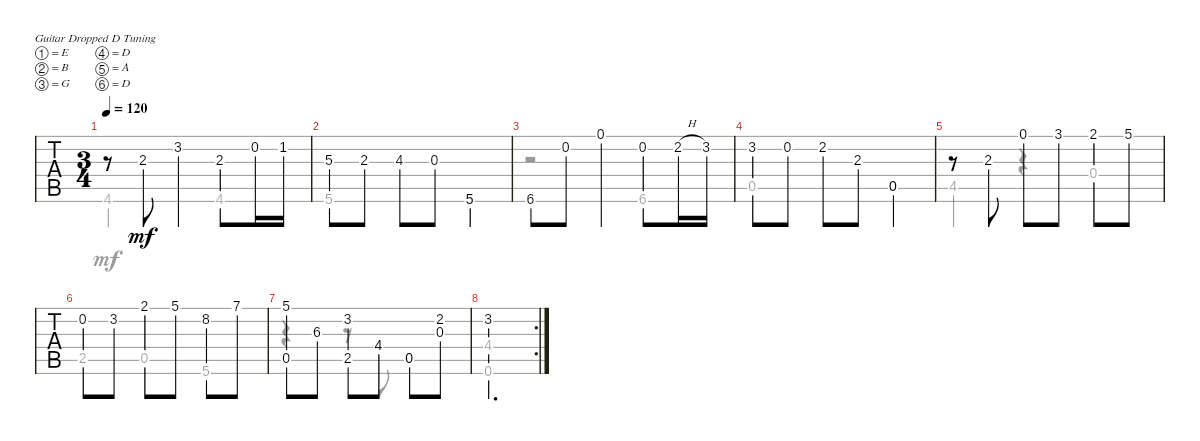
\defaultSystemsLayout 4
\bracketExtendMode groupsimilarinstruments
\singleTrackTrackNamePolicy hidden
\multiTrackTrackNamePolicy hidden
\firstSystemTrackNameOrientation horizontal
\otherSystemsTrackNameOrientation horizontal
\track ("Steel Guitar" "S-Gt") {instrument acousticguitarsteel}
\staff {tabs}
\tuning (E4 B3 G3 D3 A2 D2)
\voice
\ts (3 4)
\tempo 120
\clef g2
\ks d
r.8{dy mf} 2.3{lf 2}.8 3.2{lf 3}.4 2.3.8 0.2.16 1.2.16 |
5.3{lf 5}.8 2.3{lf 2}.8 4.3{lf 3}.8 0.3.8 5.6{lf 4}.4 |
6.6.8 0.2.8 0.1.4 0.2.8 2.2{h lf 4}.16 3.2{lf 5}.16 |
3.2{lf 5}.8 0.2.8 2.2.8 2.3.8 0.5.4 |
r.8 2.3.8 0.1.8 3.1{lf 3}.8 2.1{lf 2}.8 5.1{lf 5}.8 |
0.2.8 3.2{lf 4}.8 2.1.8 5.1{lf 2}.8 8.2{lf 5}.8 7.1{lf 4}.8 |
(5.1{lf 3} 0.5).8 6.3.8 (3.2{lf 3} 2.5).8 4.4{lf 4}.8 0.5.8 (2.2 0.3).8 |
\rc 2
3.2{lf 3}.2{d}
\voice
\clef g2
\ottava regular
\simile none
\ks d
4.6.2{dy mf} 4.6.4 |
5.6{lf 4}.2 5.6{lf 4}.4 |
r.2 6.6{lf 3}.4 |
0.5.2 0.5.4 |
4.5{lf 4}.4 r.4 0.4.4 |
2.5{lf 2}.4 0.5.4 5.6{lf 2}.4 |
r.4 r.8 4.4{lf 4}.8 0.5.4 |
(4.4 0.6).2{d}
